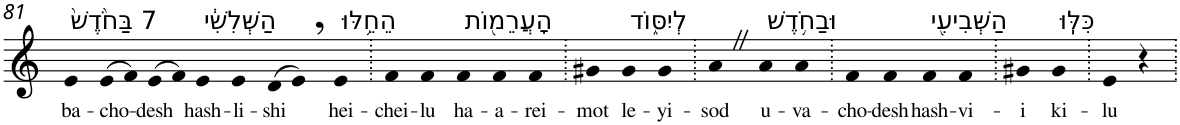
**kern	**text
*part1	*part1
*staff1	*staff1
*I"Piano	*
*I'Pno	*
!!LO:PB:g=z
*clefG2	*
*k[]	*
=81	=81
!LO:TX:a:t=7 בַּחֹ֙דֶשׁ֙	!
!	!LO:LY:b
4e	ba-
!	!LO:LY:b
(>8e	-cho-
8f)	.
!	!LO:LY:b
(>8e	-desh
8f)	.
!LO:TX:a:t=הַשְּׁלִשִׁ֔י	!
!	!LO:LY:b
4e	hash-
!	!LO:LY:b
4e	-li-
!	!LO:LY:b
(>8d	-shi
8e,)	.
!LO:TX:a:t=הֵחֵ֥לּוּ	!
!	!LO:LY:b
4e	hei-
=82.	=82.
!	!LO:LY:b
4f	-chei-
!	!LO:LY:b
4f	-lu
!LO:TX:a:t=הָעֲרֵמ֖וֹת	!
!	!LO:LY:b
4f	ha-
!	!LO:LY:b
4f	-a-
!	!LO:LY:b
4f	-rei-
=83.	=83.
!	!LO:LY:b
4g#X	-mot
!LO:TX:a:t=לְיִסּ֑וֹד	!
!	!LO:LY:b
4g#	le-
!	!LO:LY:b
4g#	-yi-
=84.	=84.
!	!LO:LY:b
4aZ	-sod
!LO:TX:a:t=וּבַחֹ֥דֶשׁ	!
!	!LO:LY:b
4a	u-
!	!LO:LY:b
4a	-va-
=85.	=85.
!	!LO:LY:b
4f	-cho-
!	!LO:LY:b
4f	-desh
!LO:TX:a:t=הַשְּׁבִיעִ֖י	!
!	!LO:LY:b
4f	hash-
!	!LO:LY:b
4f	-vi-
=86.	=86.
!	!LO:LY:b
4g#X	-i
!LO:TX:a:t=כִּלּֽוּ	!
!	!LO:LY:b
4g#	ki-
=87.	=87.
!	!LO:LY:b
4e	-lu
4r	.
=.	=.
*-	*-
